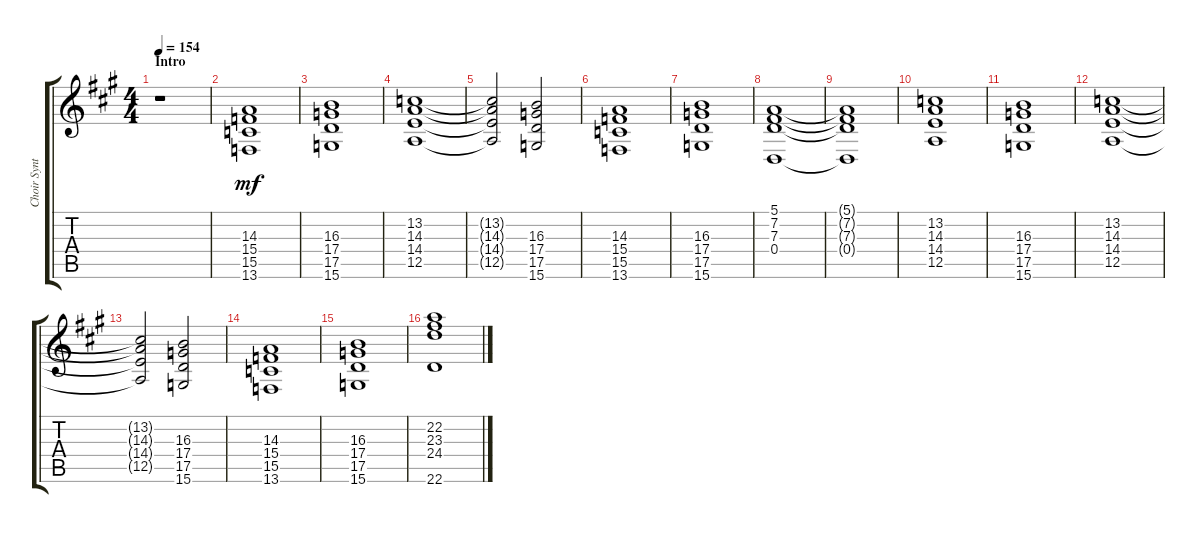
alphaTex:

\track ("Choir Synth" "Choir Synt") {instrument choiraahs}
\staff {score tabs}
\tuning (E4 B3 G3 D3 A2 E2) {hide}
\ts (4 4)
\section ("" "Intro")
\tempo 154
\clef g2
\ks a
r.1{dy mf instrument choiraahs} |
(14.3 15.4 15.5 13.6).1 |
(16.3 17.4 17.5 15.6).1 |
(13.2 14.3 14.4 12.5).1 |
(13.2{t} 14.3{t} 14.4{t} 12.5{t}).2 (16.3 17.4 17.5 15.6).2 |
(14.3 15.4 15.5 13.6).1 |
(16.3 17.4 17.5 15.6).1 |
(5.1 7.2 7.3 0.4).1 |
(5.1{t} 7.2{t} 7.3{t} 0.4{t}).1 |
(13.2 14.3 14.4 12.5).1 |
(16.3 17.4 17.5 15.6).1 |
(13.2 14.3 14.4 12.5).1 |
(13.2{t} 14.3{t} 14.4{t} 12.5{t}).2 (16.3 17.4 17.5 15.6).2 |
(14.3 15.4 15.5 13.6).1 |
(16.3 17.4 17.5 15.6).1 |
(22.2 23.3 24.4 22.6).1
